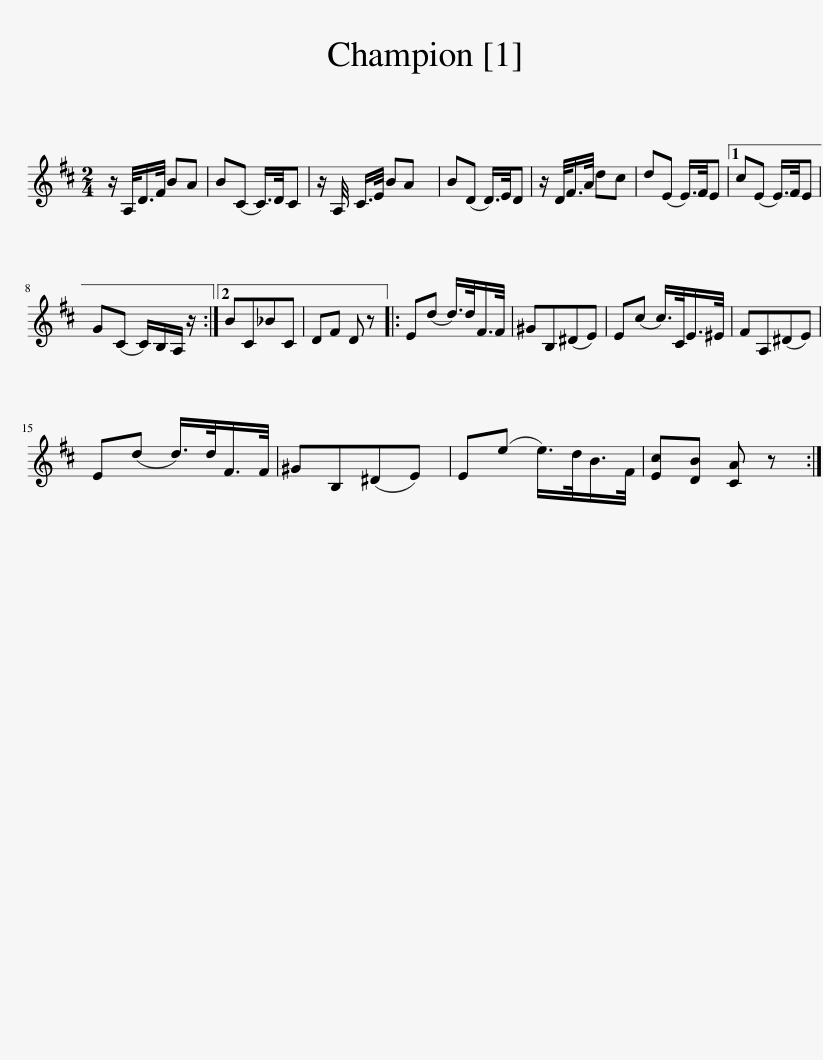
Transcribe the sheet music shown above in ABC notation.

X:1
L:1/8
M:2/4
I:linebreak $
K:D
V:1 treble
V:1
 z/ A,/<D/F/4 BA | B(C C/>)D/C | z/ A,/4 x/12 C/>E/ BA x/24 | B(D D/>)E/D | z/ D/<F/A/4 dc | %5
 d(E E/>)F/E |1 c(E E/>)F/E |$ G(C C/)B,/A,/ z/ :|2 BC_BC | DF D z |: %10
 E(d d/>)d/F/>F/ | ^GB,(^DE) | E(c c/>)C/E/>^E/ | FA,(^DE) |$ E(d d/>)d/F/>F/ | %15
 ^GB,(^DE) | E(e e/>)d/B/>F/ | [Ec][DB] [CA] z :| %18
